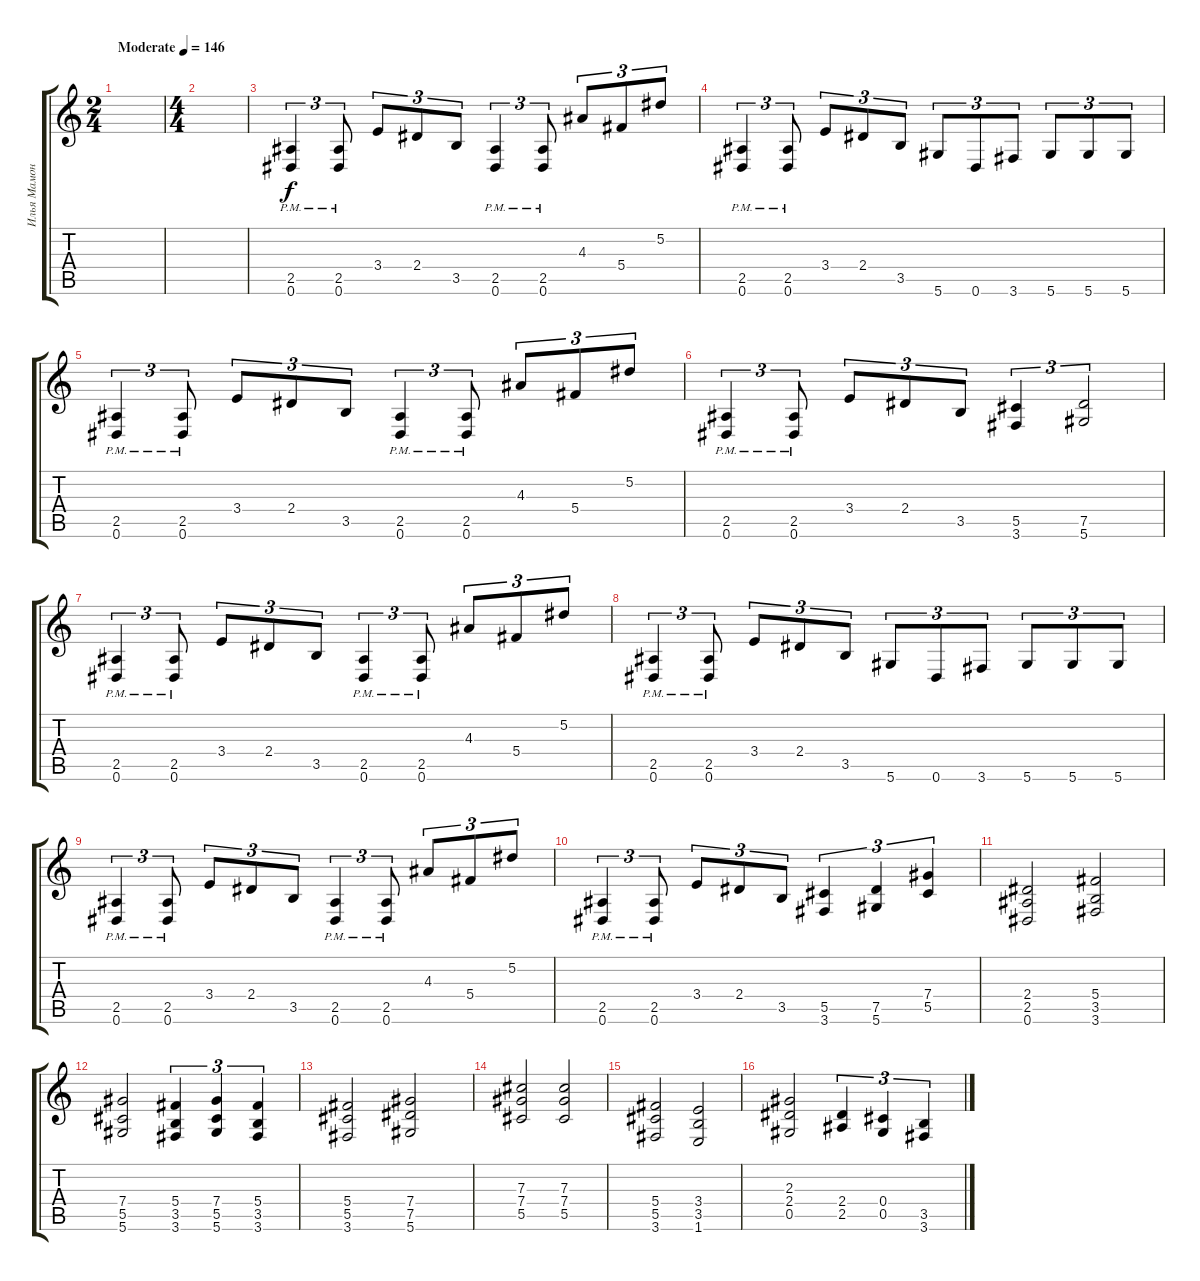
\track ("Илья Мамонтов" "Илья Мамон") {instrument distortionguitar}
\staff {score tabs}
\tuning (Eb4 Bb3 Gb3 Db3 Ab2 Eb2) {hide}
\ts (2 4)
\tempo (146 "Moderate")
\clef g2
\ks c
|
\ts (4 4)
|
(2.5{pm} 0.6{pm}).4{tu (3 2)} (2.5{pm} 0.6{pm}).8{tu (3 2)} 3.4.8{tu (3 2)} 2.4.8{tu (3 2)} 3.5.8{tu (3 2)} (2.5{pm} 0.6{pm}).4{tu (3 2)} (2.5{pm} 0.6{pm}).8{tu (3 2)} 4.3.8{tu (3 2)} 5.4.8{tu (3 2)} 5.2.8{tu (3 2)} |
(2.5{pm} 0.6{pm}).4{tu (3 2)} (2.5{pm} 0.6{pm}).8{tu (3 2)} 3.4.8{tu (3 2)} 2.4.8{tu (3 2)} 3.5.8{tu (3 2)} 5.6.8{tu (3 2)} 0.6.8{tu (3 2)} 3.6.8{tu (3 2)} 5.6.8{tu (3 2)} 5.6.8{tu (3 2)} 5.6.8{tu (3 2)} |
(2.5{pm} 0.6{pm}).4{tu (3 2)} (2.5{pm} 0.6{pm}).8{tu (3 2)} 3.4.8{tu (3 2)} 2.4.8{tu (3 2)} 3.5.8{tu (3 2)} (2.5{pm} 0.6{pm}).4{tu (3 2)} (2.5{pm} 0.6{pm}).8{tu (3 2)} 4.3.8{tu (3 2)} 5.4.8{tu (3 2)} 5.2.8{tu (3 2)} |
(2.5{pm} 0.6{pm}).4{tu (3 2)} (2.5{pm} 0.6{pm}).8{tu (3 2)} 3.4.8{tu (3 2)} 2.4.8{tu (3 2)} 3.5.8{tu (3 2)} (5.5 3.6).4{tu (3 2)} (7.5 5.6).2{tu (3 2)} |
(2.5{pm} 0.6{pm}).4{tu (3 2)} (2.5{pm} 0.6{pm}).8{tu (3 2)} 3.4.8{tu (3 2)} 2.4.8{tu (3 2)} 3.5.8{tu (3 2)} (2.5{pm} 0.6{pm}).4{tu (3 2)} (2.5{pm} 0.6{pm}).8{tu (3 2)} 4.3.8{tu (3 2)} 5.4.8{tu (3 2)} 5.2.8{tu (3 2)} |
(2.5{pm} 0.6{pm}).4{tu (3 2)} (2.5{pm} 0.6{pm}).8{tu (3 2)} 3.4.8{tu (3 2)} 2.4.8{tu (3 2)} 3.5.8{tu (3 2)} 5.6.8{tu (3 2)} 0.6.8{tu (3 2)} 3.6.8{tu (3 2)} 5.6.8{tu (3 2)} 5.6.8{tu (3 2)} 5.6.8{tu (3 2)} |
(2.5{pm} 0.6{pm}).4{tu (3 2)} (2.5{pm} 0.6{pm}).8{tu (3 2)} 3.4.8{tu (3 2)} 2.4.8{tu (3 2)} 3.5.8{tu (3 2)} (2.5{pm} 0.6{pm}).4{tu (3 2)} (2.5{pm} 0.6{pm}).8{tu (3 2)} 4.3.8{tu (3 2)} 5.4.8{tu (3 2)} 5.2.8{tu (3 2)} |
(2.5{pm} 0.6{pm}).4{tu (3 2)} (2.5{pm} 0.6{pm}).8{tu (3 2)} 3.4.8{tu (3 2)} 2.4.8{tu (3 2)} 3.5.8{tu (3 2)} (5.5 3.6).4{tu (3 2)} (7.5 5.6).4{tu (3 2)} (7.4 5.5).4{tu (3 2)} |
(2.4 2.5 0.6).2 (5.4 3.5 3.6).2 |
(7.4 5.5 5.6).2 (5.4 3.5 3.6).4{tu (3 2)} (7.4 5.5 5.6).4{tu (3 2)} (5.4 3.5 3.6).4{tu (3 2)} |
(5.4 5.5 3.6).2 (7.4 7.5 5.6).2 |
(7.3 7.4 5.5).2 (7.3 7.4 5.5).2 |
(5.4 5.5 3.6).2 (3.4 3.5 1.6).2 |
(2.3 2.4 0.5).2 (2.4 2.5).4{tu (3 2)} (0.4 0.5).4{tu (3 2)} (3.5 3.6).4{tu (3 2)}
